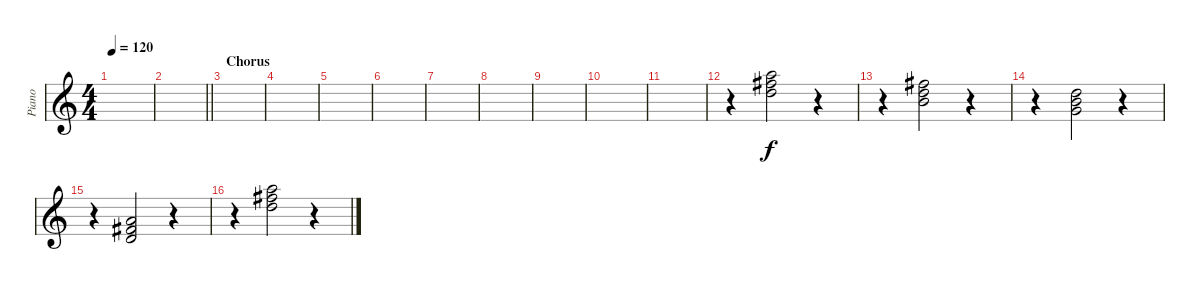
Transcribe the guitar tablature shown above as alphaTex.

\track ("Piano" "Piano") {instrument electricgrandpiano}
\staff {score}
\tuning (E4 B3 G3 D3 A2 E2) {hide}
\ts (4 4)
\tempo 120
\clef g2
\ks c
|
\barLineRight lightlight
|
\section ("" "Chorus")
|
|
|
|
|
|
|
|
|
r.4 (10.1 19.2 26.3).2 r.4 |
r.4 (7.1 15.2 23.3).2 r.4 |
r.4 (3.1 15.2 26.5).2 r.4 |
r.4 (2.1 3.2 14.3).2 r.4 |
r.4 (10.1 19.2 26.3).2 r.4
